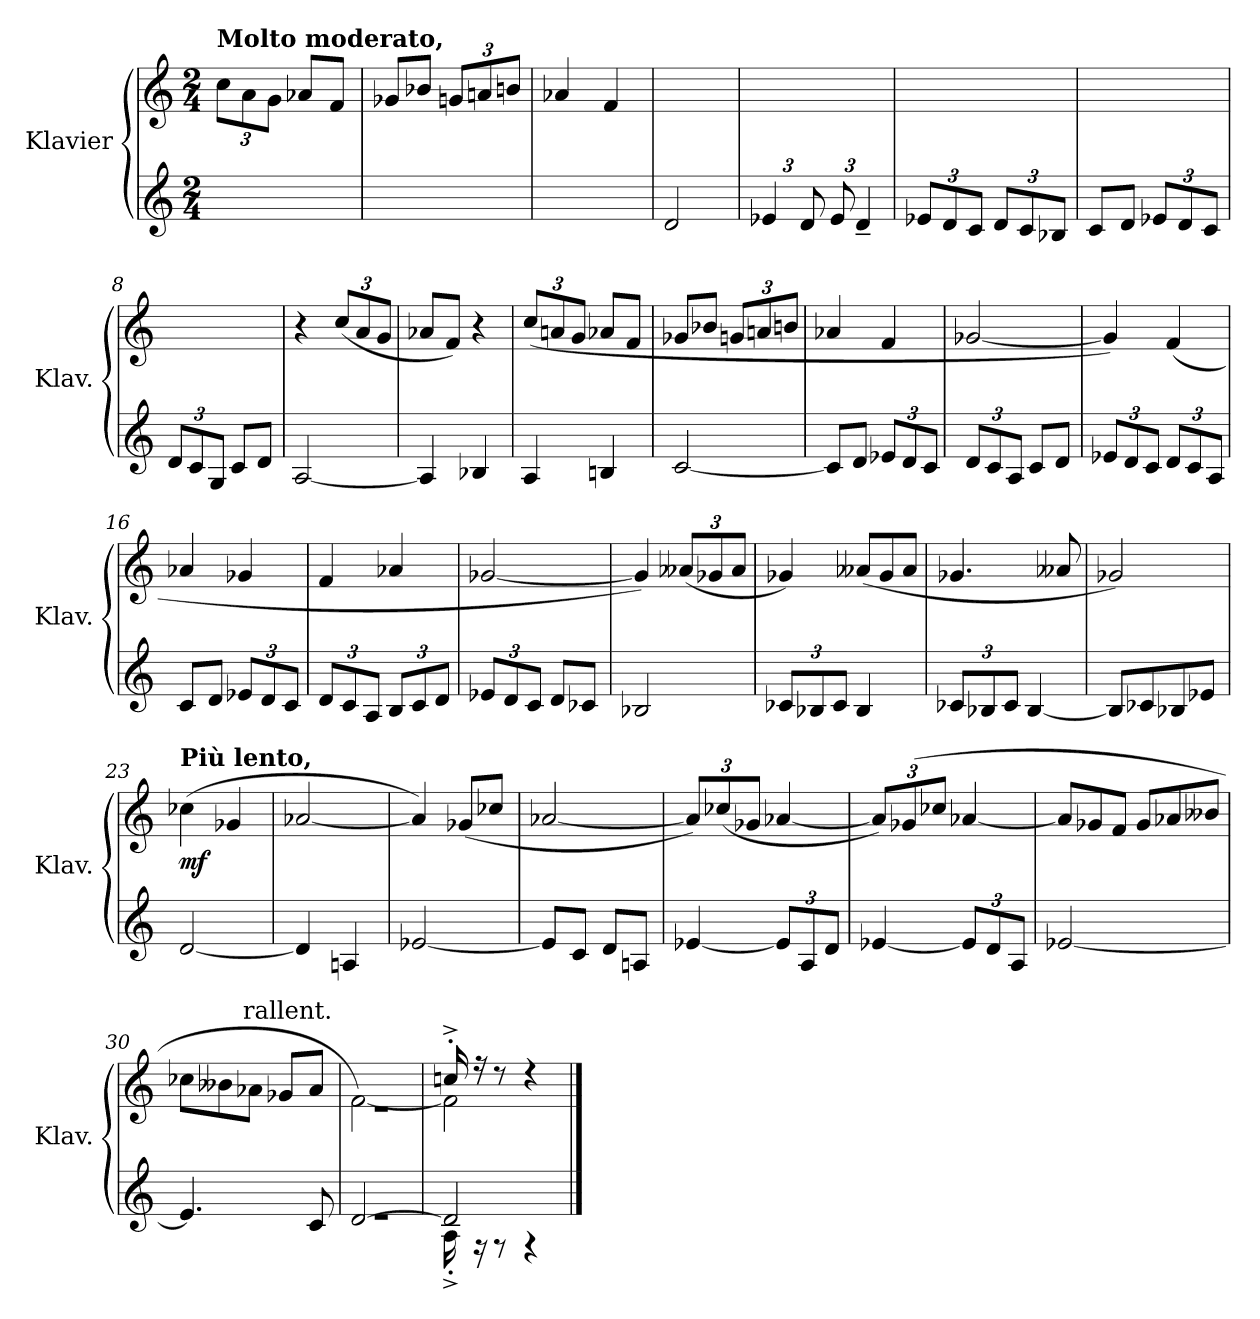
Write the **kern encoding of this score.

**kern	**kern	**dynam
*part1	*part1	*part1
*staff2	*staff1	*staff1/2
*I"Klavier	*	*
*I'Klav.	*	*
*clefG2	*clefG2	*
*k[]	*k[]	*
*M2/4	*M2/4	*
*MM72	*MM72	*
*	*Xbrackettup	*
=1	=1	=1
!	!LO:TX:a:B:t=Molto moderato,	!
!	!	!LO:DY:b
!	!	!LO:DY:n=1:b
2ryy	(>12cc\L	p other-dynamics
.	12a\	.
.	12g\J	.
.	8a-X/L	.
.	8f/J	.
=2	=2	=2
2ryy	8g-X/L	.
.	8b-X/J	.
.	12gn/L	.
.	12an/	.
.	12bn/J	.
=3	=3	=3
2ryy	4a-X/	.
.	4f/	.
=4	=4	=4
*^	*	*
2d/)	2ryy	2ryy	.
*v	*v	*	*
=5	=5	=5
*Xbrackettup	*	*
6e-X/	2ryy	.
12d/	.	.
12e-/	.	.
6d~/	.	.
=6	=6	=6
12e-X/L	2ryy	.
12d/	.	.
12c/J	.	.
12d/L	.	.
12c/	.	.
12B-X/J	.	.
!!LO:LB:g=z
=7	=7	=7
8c/L	2ryy	.
8d/J	.	.
12e-X/L	.	.
12d/	.	.
12c/J	.	.
=8	=8	=8
12d/L	2ryy	.
12c/	.	.
12G/J	.	.
8c/L	.	.
8d/J	.	.
=9	=9	=9
[2A/	4r	.
.	(<12cc/L	.
.	12a/	.
.	12g/J	.
=10	=10	=10
4A/]	8a-X/L	.
.	8f/J)	.
4B-X/	4r	.
=11	=11	=11
4A/	(<12cc/L	.
.	12an/	.
.	12g/J	.
4Bn/	8a-X/L	.
.	8f/J	.
=12	=12	=12
[2c/	8g-X/L	.
.	8b-X/J	.
.	12gn/L	.
.	12an/	.
.	12bn/J	.
!!LO:LB:g=z
=13	=13	=13
8c/L]	4a-X/	.
8d/J	.	.
12e-X/L	4f/	.
12d/	.	.
12c/J	.	.
=14	=14	=14
12d/L	[2g-X/	.
12c/	.	.
12A/J	.	.
8c/L	.	.
8d/J	.	.
=15	=15	=15
12e-X/L	4g-/])	.
12d/	.	.
12c/J	.	.
12d/L	(<4f/	.
12c/	.	.
12A/J	.	.
=16	=16	=16
8c/L	4a-X/	.
8d/J	.	.
12e-X/L	4g-X/	.
12d/	.	.
12c/J	.	.
=17	=17	=17
12d/L	4f/	.
12c/	.	.
12A/J	.	.
12B/L	4a-X/	.
12c/	.	.
12d/J	.	.
=18	=18	=18
12e-X/L	[2g-X/	.
12d/	.	.
12c/J	.	.
8d/L	.	.
8c-X/J	.	.
!!LO:LB:g=z
=19	=19	=19
2B-X/	4g-/])	.
!	!	!LO:DY:b
!	!	!LO:DY:n=1:b
.	(<12a--X/L	other-dynamics p
.	12g-X/	.
.	12a--/J	.
=20	=20	=20
12c-X/L	4g-X/)	.
12B-X/	.	.
12c-/J	.	.
*	*Xtuplet	*
4B-/	(<12a--X/L	.
.	12g-/	.
.	12a--/J	.
=21	=21	=21
12c-X/L	4.g-X/	.
12B-X/	.	.
12c-/J	.	.
[4B-/	.	.
.	8a--X/	.
=22	=22	=22
8B-/L]	2g-XZ/)	.
*	*MM67	*
8c-X/	.	.
*	*MM60	*
8B-X/	.	.
*	*MM50	*
8e-XZ/J	.	.
=23	=23	=23
*	*MM66	*
!	!LO:TX:a:B:t=Più lento,	!
!	!	!LO:DY:b
[2d/	(>4cc-X\	mf
.	4g-X/	.
=24	=24	=24
4d/]	[2a-X/	.
4An/	.	.
=25	=25	=25
[2e-X/	4a-/])	.
.	(<8g-X/L	.
.	8cc-X/J	.
!!LO:LB:g=z
=26	=26	=26
8e-/L]	[2a-X/	.
8c/J	.	.
8d/L	.	.
8An/J	.	.
=27	=27	=27
*	*tuplet	*
[4e-X/	12a-/L])	.
.	(<12cc-X/	.
.	12g-X/J	.
12e-/L]	[4a-X/	.
12A/	.	.
12d/J	.	.
=28	=28	=28
[4e-X/	12a-/L])	.
.	(<12g-X/	.
.	12cc-X/J	.
12e-/L]	[4a-X/	.
12d/	.	.
12A/J	.	.
=29	=29	=29
*	*Xtuplet	*
[2e-X/	12a-/L]	.
.	12g-X/	.
.	12f/J	.
.	12g-/L	.
.	12a-X/	.
.	12b--X/J	.
=30	=30	=30
4.e-/]	12cc-X\L	.
.	12b--X\	.
*	*MM63	*
!	!LO:TX:a:t=rallent.	!
.	12a-X\J	.
*	*MM57	*
.	8g-X/L	.
8c/	8a-/J	.
=31	=31	=31
*	*MM49	*
*^	*^	*
[2d/	2re	2re	[2f\)	.
=32	=32	=32	=32	=32
2d/]	16A'^\	16ccn'^/	2f\]	.
.	16r	16r	.	.
.	8r	8r	.	.
.	4r	4r	.	.
*v	*v	*	*	*
*	*v	*v	*
==	==	==
*-	*-	*-
